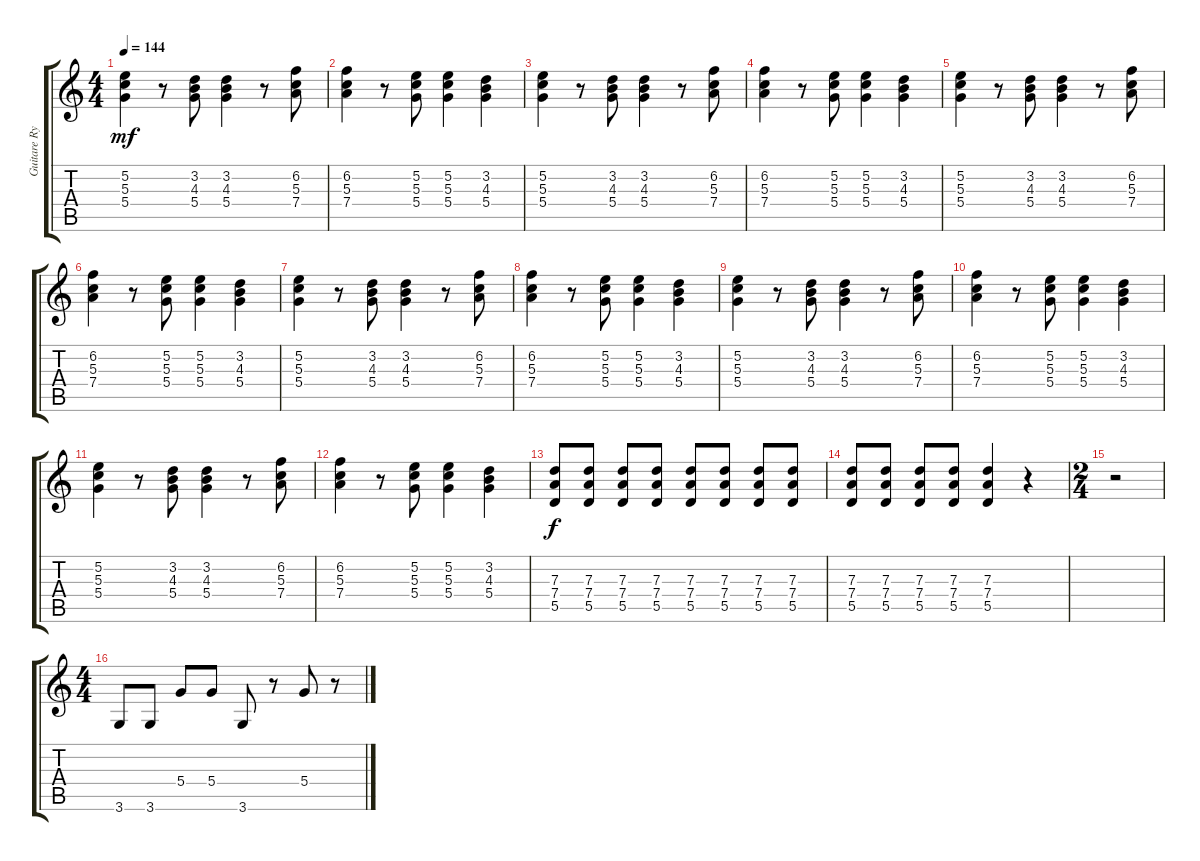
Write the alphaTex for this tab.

\track ("Guitare Rythmique" "Guitare Ry") {instrument distortionguitar}
\staff {score tabs}
\tuning (E4 B3 G3 D3 A2 E2) {hide}
\ts (4 4)
\tempo 144
\clef g2
\ks c
(5.2 5.3 5.4).4{dy mf} r.8 (3.2 4.3 5.4).8 (3.2 4.3 5.4).4 r.8 (6.2 5.3 7.4).8 |
(6.2 5.3 7.4).4 r.8 (5.2 5.3 5.4).8 (5.2 5.3 5.4).4 (3.2 4.3 5.4).4 |
(5.2 5.3 5.4).4 r.8 (3.2 4.3 5.4).8 (3.2 4.3 5.4).4 r.8 (6.2 5.3 7.4).8 |
(6.2 5.3 7.4).4 r.8 (5.2 5.3 5.4).8 (5.2 5.3 5.4).4 (3.2 4.3 5.4).4 |
(5.2 5.3 5.4).4 r.8 (3.2 4.3 5.4).8 (3.2 4.3 5.4).4 r.8 (6.2 5.3 7.4).8 |
(6.2 5.3 7.4).4 r.8 (5.2 5.3 5.4).8 (5.2 5.3 5.4).4 (3.2 4.3 5.4).4 |
(5.2 5.3 5.4).4 r.8 (3.2 4.3 5.4).8 (3.2 4.3 5.4).4 r.8 (6.2 5.3 7.4).8 |
(6.2 5.3 7.4).4 r.8 (5.2 5.3 5.4).8 (5.2 5.3 5.4).4 (3.2 4.3 5.4).4 |
(5.2 5.3 5.4).4 r.8 (3.2 4.3 5.4).8 (3.2 4.3 5.4).4 r.8 (6.2 5.3 7.4).8 |
(6.2 5.3 7.4).4 r.8 (5.2 5.3 5.4).8 (5.2 5.3 5.4).4 (3.2 4.3 5.4).4 |
(5.2 5.3 5.4).4 r.8 (3.2 4.3 5.4).8 (3.2 4.3 5.4).4 r.8 (6.2 5.3 7.4).8 |
(6.2 5.3 7.4).4 r.8 (5.2 5.3 5.4).8 (5.2 5.3 5.4).4 (3.2 4.3 5.4).4 |
(7.3 7.4 5.5).8{dy f} (7.3 7.4 5.5).8 (7.3 7.4 5.5).8 (7.3 7.4 5.5).8 (7.3 7.4 5.5).8 (7.3 7.4 5.5).8 (7.3 7.4 5.5).8 (7.3 7.4 5.5).8 |
(7.3 7.4 5.5).8 (7.3 7.4 5.5).8 (7.3 7.4 5.5).8 (7.3 7.4 5.5).8 (7.3 7.4 5.5).4 r.4 |
\ts (2 4)
r.2 |
\ts (4 4)
3.6.8 3.6.8 5.4.8 5.4.8 3.6.8 r.8 5.4.8 r.8
